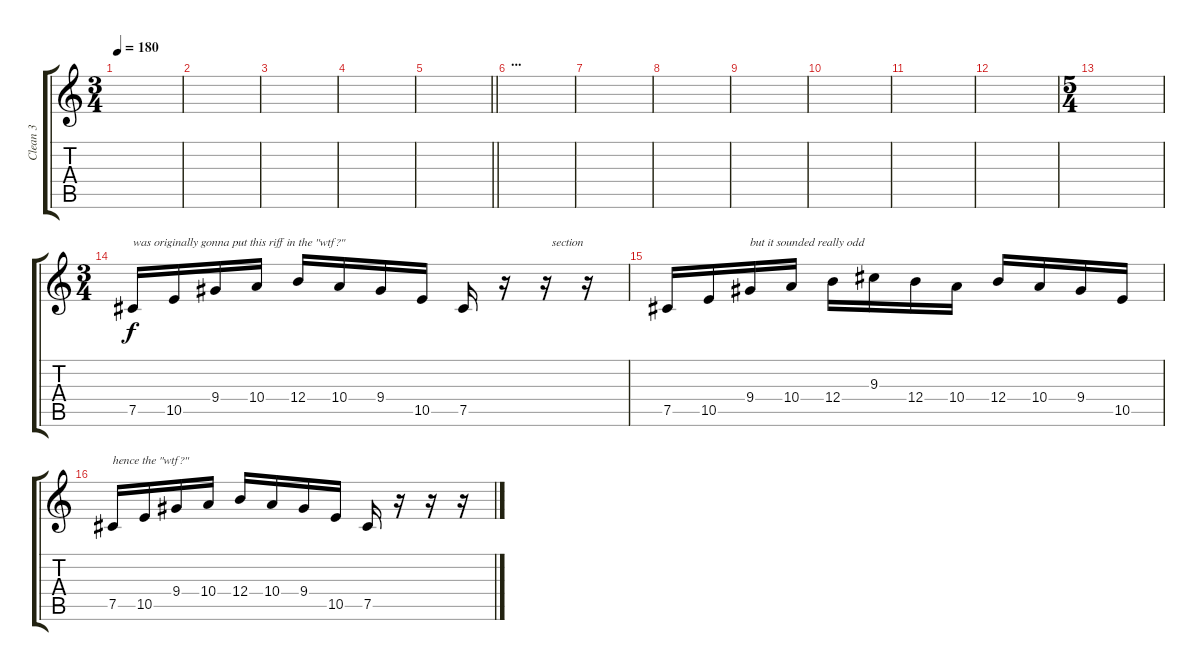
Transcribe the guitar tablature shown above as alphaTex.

\track ("Clean 3" "Clean 3") {instrument electricguitarjazz}
\staff {score tabs}
\tuning (Db4 Ab3 E3 B2 Gb2 Db2) {hide}
\ts (3 4)
\tempo 180
\clef g2
\ks c
|
|
|
|
\barLineRight lightlight
|
\section ("" "...")
|
|
|
|
|
|
|
\ts (5 4)
|
\ts (3 4)
7.5.16{txt "was originally gonna put this riff in the \"wtf?\" "} 10.5.16 9.4.16 10.4.16 12.4.16 10.4.16 9.4.16 10.5.16 7.5.16 r.16 r.16{txt "  section"} r.16 |
7.5.16 10.5.16 9.4.16{txt "but it sounded really odd"} 10.4.16 12.4.16 9.3.16 12.4.16 10.4.16 12.4.16 10.4.16 9.4.16 10.5.16 |
7.5.16{txt "hence the \"wtf?\""} 10.5.16 9.4.16 10.4.16 12.4.16 10.4.16 9.4.16 10.5.16 7.5.16 r.16 r.16 r.16
